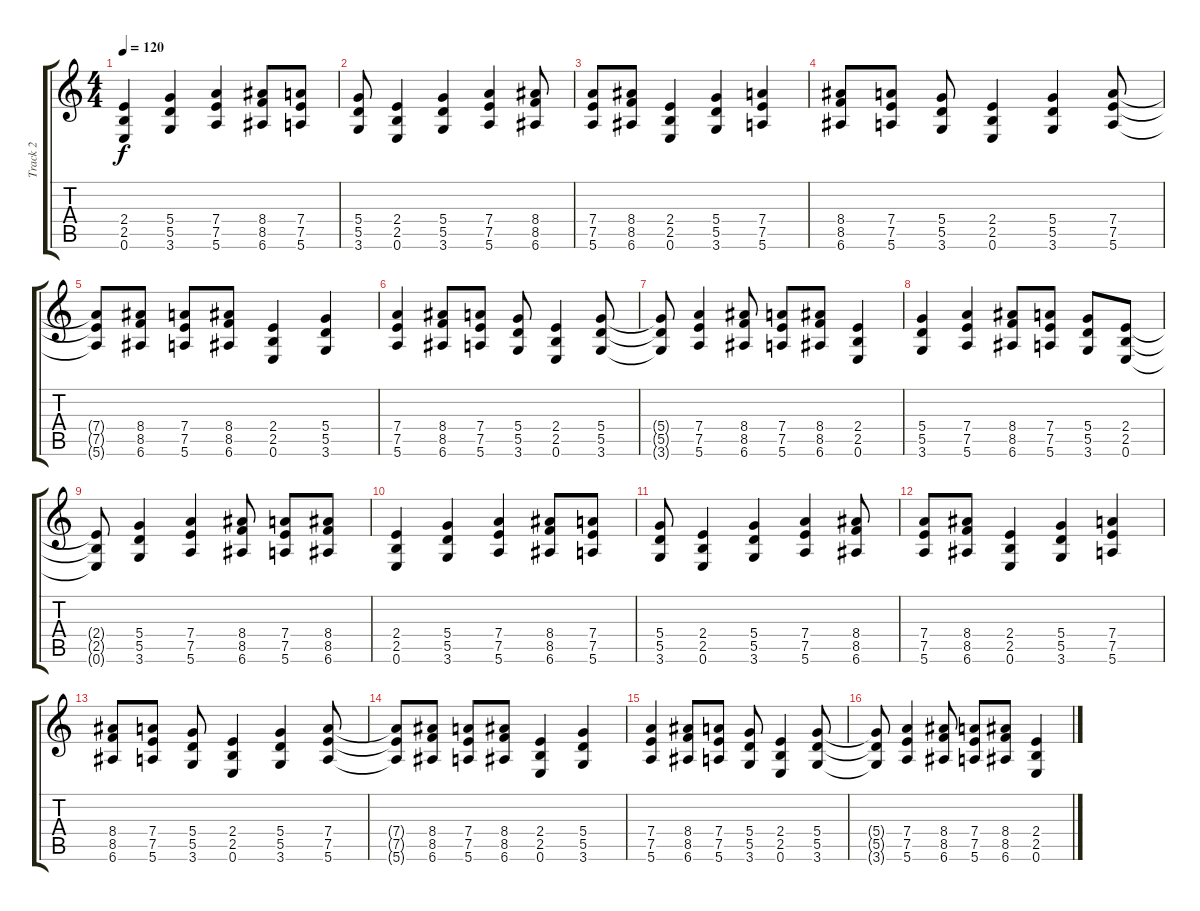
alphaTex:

\track ("Track 2" "Track 2") {instrument overdrivenguitar}
\staff {score tabs}
\tuning (E4 B3 G3 D3 A2 E2) {hide}
\ts (4 4)
\tempo 120
\clef g2
\ks c
(2.4 2.5 0.6).4{dy f instrument overdrivenguitar} (5.4 5.5 3.6).4 (7.4 7.5 5.6).4 (8.4 8.5 6.6).8 (7.4 7.5 5.6).8 |
(5.4 5.5 3.6).8 (2.4 2.5 0.6).4 (5.4 5.5 3.6).4 (7.4 7.5 5.6).4 (8.4 8.5 6.6).8 |
(7.4 7.5 5.6).8 (8.4 8.5 6.6).8 (2.4 2.5 0.6).4 (5.4 5.5 3.6).4 (7.4 7.5 5.6).4 |
(8.4 8.5 6.6).8 (7.4 7.5 5.6).8 (5.4 5.5 3.6).8 (2.4 2.5 0.6).4 (5.4 5.5 3.6).4 (7.4 7.5 5.6).8 |
(7.4{t} 7.5{t} 5.6{t}).8 (8.4 8.5 6.6).8 (7.4 7.5 5.6).8 (8.4 8.5 6.6).8 (2.4 2.5 0.6).4 (5.4 5.5 3.6).4 |
(7.4 7.5 5.6).4 (8.4 8.5 6.6).8 (7.4 7.5 5.6).8 (5.4 5.5 3.6).8 (2.4 2.5 0.6).4 (5.4 5.5 3.6).8 |
(5.4{t} 5.5{t} 3.6{t}).8 (7.4 7.5 5.6).4 (8.4 8.5 6.6).8 (7.4 7.5 5.6).8 (8.4 8.5 6.6).8 (2.4 2.5 0.6).4 |
(5.4 5.5 3.6).4 (7.4 7.5 5.6).4 (8.4 8.5 6.6).8 (7.4 7.5 5.6).8 (5.4 5.5 3.6).8 (2.4 2.5 0.6).8 |
(2.4{t} 2.5{t} 0.6{t}).8 (5.4 5.5 3.6).4 (7.4 7.5 5.6).4 (8.4 8.5 6.6).8 (7.4 7.5 5.6).8 (8.4 8.5 6.6).8 |
(2.4 2.5 0.6).4 (5.4 5.5 3.6).4 (7.4 7.5 5.6).4 (8.4 8.5 6.6).8 (7.4 7.5 5.6).8 |
(5.4 5.5 3.6).8 (2.4 2.5 0.6).4 (5.4 5.5 3.6).4 (7.4 7.5 5.6).4 (8.4 8.5 6.6).8 |
(7.4 7.5 5.6).8 (8.4 8.5 6.6).8 (2.4 2.5 0.6).4 (5.4 5.5 3.6).4 (7.4 7.5 5.6).4 |
(8.4 8.5 6.6).8 (7.4 7.5 5.6).8 (5.4 5.5 3.6).8 (2.4 2.5 0.6).4 (5.4 5.5 3.6).4 (7.4 7.5 5.6).8 |
(7.4{t} 7.5{t} 5.6{t}).8 (8.4 8.5 6.6).8 (7.4 7.5 5.6).8 (8.4 8.5 6.6).8 (2.4 2.5 0.6).4 (5.4 5.5 3.6).4 |
(7.4 7.5 5.6).4 (8.4 8.5 6.6).8 (7.4 7.5 5.6).8 (5.4 5.5 3.6).8 (2.4 2.5 0.6).4 (5.4 5.5 3.6).8 |
(5.4{t} 5.5{t} 3.6{t}).8 (7.4 7.5 5.6).4 (8.4 8.5 6.6).8 (7.4 7.5 5.6).8 (8.4 8.5 6.6).8 (2.4 2.5 0.6).4
